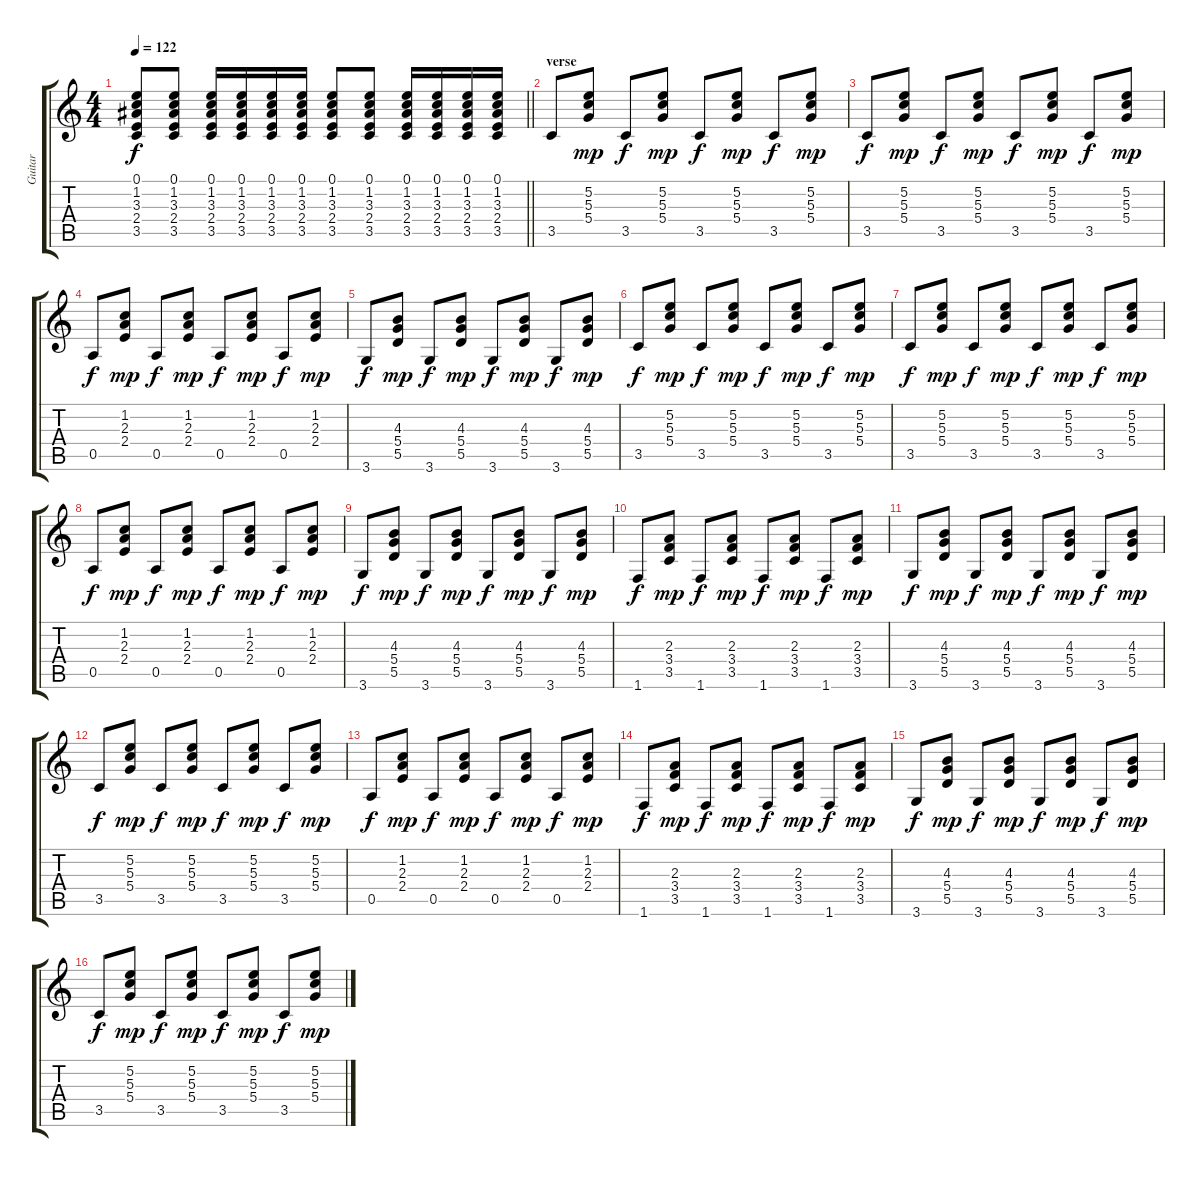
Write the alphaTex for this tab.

\track ("Guitar" "Guitar") {instrument acousticguitarsteel}
\staff {score tabs}
\tuning (E4 B3 G3 D3 A2 E2) {hide}
\ts (4 4)
\tempo 122
\clef g2
\barLineRight lightlight
\ks c
(0.1 1.2 3.3 2.4 3.5).8{dy f} (0.1 1.2 3.3 2.4 3.5).8 (0.1 1.2 3.3 2.4 3.5).16 (0.1 1.2 3.3 2.4 3.5).16 (0.1 1.2 3.3 2.4 3.5).16 (0.1 1.2 3.3 2.4 3.5).16 (0.1 1.2 3.3 2.4 3.5).8 (0.1 1.2 3.3 2.4 3.5).8 (0.1 1.2 3.3 2.4 3.5).16 (0.1 1.2 3.3 2.4 3.5).16 (0.1 1.2 3.3 2.4 3.5).16 (0.1 1.2 3.3 2.4 3.5).16 |
\section ("" "verse")
3.5.8{volume 5} (5.2 5.3 5.4).8{dy mp} 3.5.8{dy f} (5.2 5.3 5.4).8{dy mp} 3.5.8{dy f} (5.2 5.3 5.4).8{dy mp} 3.5.8{dy f} (5.2 5.3 5.4).8{dy mp} |
3.5.8{dy f} (5.2 5.3 5.4).8{dy mp} 3.5.8{dy f} (5.2 5.3 5.4).8{dy mp} 3.5.8{dy f} (5.2 5.3 5.4).8{dy mp} 3.5.8{dy f} (5.2 5.3 5.4).8{dy mp} |
0.5.8{dy f} (1.2 2.3 2.4).8{dy mp} 0.5.8{dy f} (1.2 2.3 2.4).8{dy mp} 0.5.8{dy f} (1.2 2.3 2.4).8{dy mp} 0.5.8{dy f} (1.2 2.3 2.4).8{dy mp} |
3.6.8{dy f} (4.3 5.4 5.5).8{dy mp} 3.6.8{dy f} (4.3 5.4 5.5).8{dy mp} 3.6.8{dy f} (4.3 5.4 5.5).8{dy mp} 3.6.8{dy f} (4.3 5.4 5.5).8{dy mp} |
3.5.8{dy f} (5.2 5.3 5.4).8{dy mp} 3.5.8{dy f} (5.2 5.3 5.4).8{dy mp} 3.5.8{dy f} (5.2 5.3 5.4).8{dy mp} 3.5.8{dy f} (5.2 5.3 5.4).8{dy mp} |
3.5.8{dy f} (5.2 5.3 5.4).8{dy mp} 3.5.8{dy f} (5.2 5.3 5.4).8{dy mp} 3.5.8{dy f} (5.2 5.3 5.4).8{dy mp} 3.5.8{dy f} (5.2 5.3 5.4).8{dy mp} |
0.5.8{dy f} (1.2 2.3 2.4).8{dy mp} 0.5.8{dy f} (1.2 2.3 2.4).8{dy mp} 0.5.8{dy f} (1.2 2.3 2.4).8{dy mp} 0.5.8{dy f} (1.2 2.3 2.4).8{dy mp} |
3.6.8{dy f} (4.3 5.4 5.5).8{dy mp} 3.6.8{dy f} (4.3 5.4 5.5).8{dy mp} 3.6.8{dy f} (4.3 5.4 5.5).8{dy mp} 3.6.8{dy f} (4.3 5.4 5.5).8{dy mp} |
1.6.8{dy f} (2.3 3.4 3.5).8{dy mp} 1.6.8{dy f} (2.3 3.4 3.5).8{dy mp} 1.6.8{dy f} (2.3 3.4 3.5).8{dy mp} 1.6.8{dy f} (2.3 3.4 3.5).8{dy mp} |
3.6.8{dy f} (4.3 5.4 5.5).8{dy mp} 3.6.8{dy f} (4.3 5.4 5.5).8{dy mp} 3.6.8{dy f} (4.3 5.4 5.5).8{dy mp} 3.6.8{dy f} (4.3 5.4 5.5).8{dy mp} |
3.5.8{dy f} (5.2 5.3 5.4).8{dy mp} 3.5.8{dy f} (5.2 5.3 5.4).8{dy mp} 3.5.8{dy f} (5.2 5.3 5.4).8{dy mp} 3.5.8{dy f} (5.2 5.3 5.4).8{dy mp} |
0.5.8{dy f} (1.2 2.3 2.4).8{dy mp} 0.5.8{dy f} (1.2 2.3 2.4).8{dy mp} 0.5.8{dy f} (1.2 2.3 2.4).8{dy mp} 0.5.8{dy f} (1.2 2.3 2.4).8{dy mp} |
1.6.8{dy f} (2.3 3.4 3.5).8{dy mp} 1.6.8{dy f} (2.3 3.4 3.5).8{dy mp} 1.6.8{dy f} (2.3 3.4 3.5).8{dy mp} 1.6.8{dy f} (2.3 3.4 3.5).8{dy mp} |
3.6.8{dy f} (4.3 5.4 5.5).8{dy mp} 3.6.8{dy f} (4.3 5.4 5.5).8{dy mp} 3.6.8{dy f} (4.3 5.4 5.5).8{dy mp} 3.6.8{dy f} (4.3 5.4 5.5).8{dy mp} |
3.5.8{dy f} (5.2 5.3 5.4).8{dy mp} 3.5.8{dy f} (5.2 5.3 5.4).8{dy mp} 3.5.8{dy f} (5.2 5.3 5.4).8{dy mp} 3.5.8{dy f} (5.2 5.3 5.4).8{dy mp}
